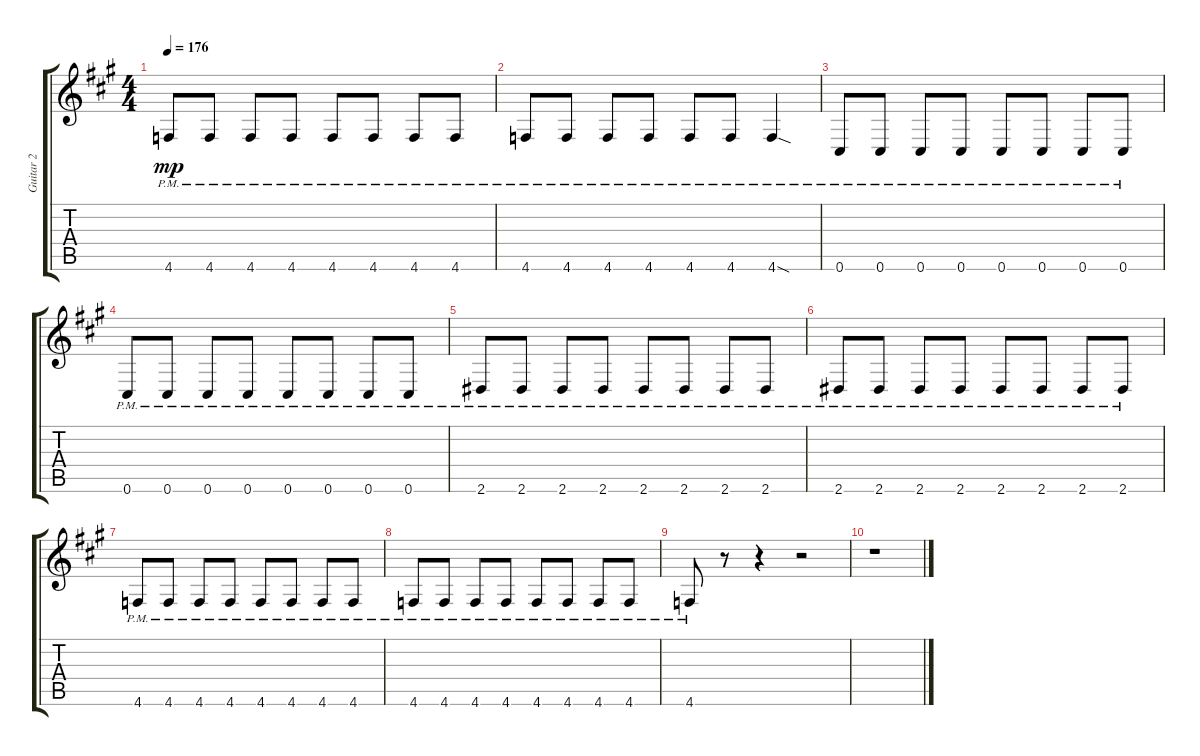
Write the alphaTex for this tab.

\track ("Guitar 2" "Guitar 2") {instrument distortionguitar}
\staff {score tabs}
\tuning (Eb4 Bb3 Gb3 Db3 Ab2 Db2) {hide}
\ts (4 4)
\tempo 176
\clef g2
\ks a
4.6{pm}.8{dy mp} 4.6{pm}.8 4.6{pm}.8 4.6{pm}.8 4.6{pm}.8 4.6{pm}.8 4.6{pm}.8 4.6{pm}.8 |
4.6{pm}.8 4.6{pm}.8 4.6{pm}.8 4.6{pm}.8 4.6{pm}.8 4.6{pm}.8 4.6{sod pm}.4 |
0.6{pm}.8 0.6{pm}.8 0.6{pm}.8 0.6{pm}.8 0.6{pm}.8 0.6{pm}.8 0.6{pm}.8 0.6{pm}.8 |
0.6{pm}.8 0.6{pm}.8 0.6{pm}.8 0.6{pm}.8 0.6{pm}.8 0.6{pm}.8 0.6{pm}.8 0.6{pm}.8 |
2.6{pm}.8 2.6{pm}.8 2.6{pm}.8 2.6{pm}.8 2.6{pm}.8 2.6{pm}.8 2.6{pm}.8 2.6{pm}.8 |
2.6{pm}.8 2.6{pm}.8 2.6{pm}.8 2.6{pm}.8 2.6{pm}.8 2.6{pm}.8 2.6{pm}.8 2.6{pm}.8 |
4.6{pm}.8 4.6{pm}.8 4.6{pm}.8 4.6{pm}.8 4.6{pm}.8 4.6{pm}.8 4.6{pm}.8 4.6{pm}.8 |
4.6{pm}.8 4.6{pm}.8 4.6{pm}.8 4.6{pm}.8 4.6{pm}.8 4.6{pm}.8 4.6{pm}.8 4.6{pm}.8 |
4.6{pm}.8 r.8 r.4 r.2 |
r.1
